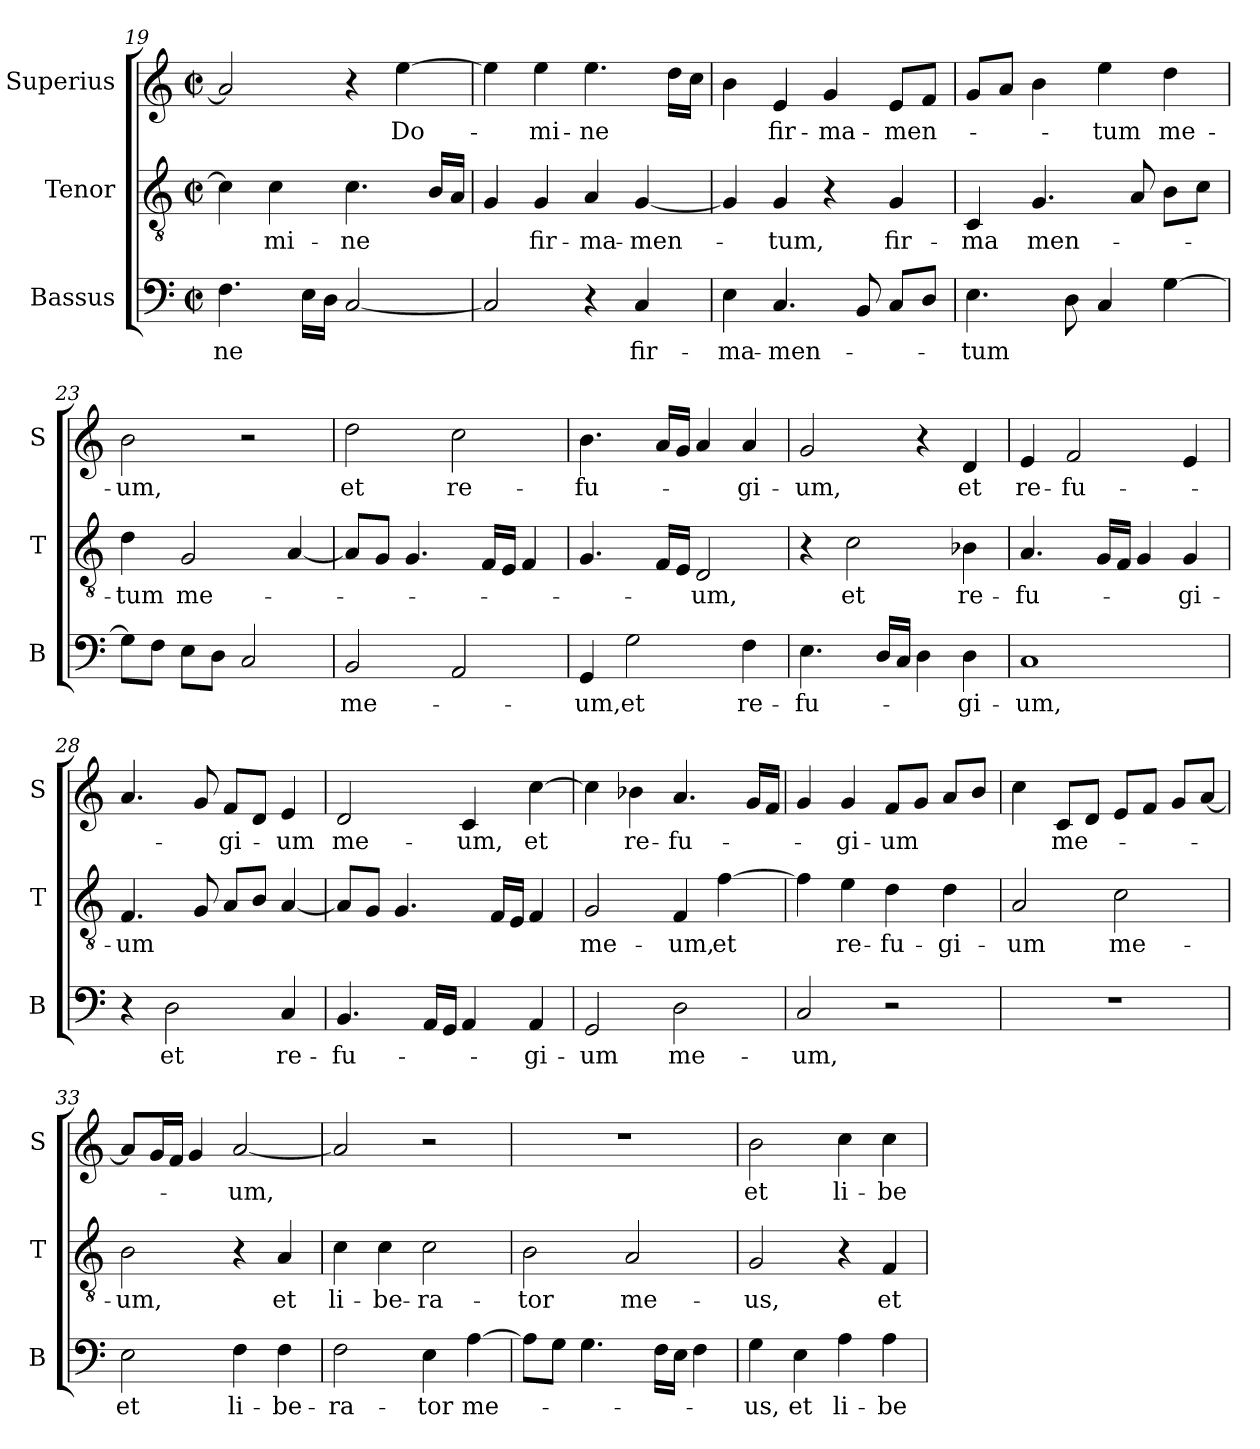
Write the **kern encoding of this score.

**kern	**text	**kern	**text	**kern	**text
*part3	*part3	*part2	*part2	*part1	*part1
*staff3	*staff3	*staff2	*staff2	*staff1	*staff1
*I"Bassus	*	*I"Tenor	*	*I"Superius	*
*I'B	*	*I'T	*	*I'S	*
*clefF4	*	*clefGv2	*	*clefG2	*
*k[]	*	*k[]	*	*k[]	*
*C:	*	*C:	*	*C:	*
*M2/2	*	*M2/2	*	*M2/2	*
*met(c|)	*	*met(c|)	*	*met(c|)	*
=19	=19	=19	=19	=19	=19
!	!LO:LY:b	!	!	!	!
4.F\	-ne	4c\]	.	2a/]	.
!	!	!	!LO:LY:b	!	!
.	.	4c\	-mi-	.	.
16E\LL	.	.	.	.	.
16D\JJ	.	.	.	.	.
!	!	!	!LO:LY:b	!	!
[2C/	.	4.c\	-ne	4r	.
!	!	!	!	!	!LO:LY:b
.	.	.	.	[4ee\	Do-
.	.	16B/LL	.	.	.
.	.	16A/JJ	.	.	.
!!LO:LB:g=z
=20	=20	=20	=20	=20	=20
2C/]	.	4G/	.	4ee\]	.
!	!	!	!LO:LY:b	!	!LO:LY:b
.	.	4G/	fir-	4ee\	-mi-
!	!	!	!LO:LY:b	!	!LO:LY:b
4r	.	4A/	-ma-	4.ee\	-ne
!	!LO:LY:b	!	!LO:LY:b	!	!
4C/	fir-	[4G/	-men-	.	.
.	.	.	.	16dd\LL	.
.	.	.	.	16cc\JJ	.
=21	=21	=21	=21	=21	=21
!	!LO:LY:b	!	!	!	!
4E\	-ma-	4G/]	.	4b\	.
!	!LO:LY:b	!	!LO:LY:b	!	!LO:LY:b
4.C/	-men-	4G/	-tum,	4e/	fir-
!	!	!	!	!	!LO:LY:b
.	.	4r	.	4g/	-ma-
8BB/	.	.	.	.	.
!	!	!	!LO:LY:b	!	!LO:LY:b
8C/L	.	4G/	fir-	8e/L	-men-
8D/J	.	.	.	8f/J	.
=22	=22	=22	=22	=22	=22
!	!LO:LY:b	!	!LO:LY:b	!	!
4.E\	-tum	4C/	-ma	8g/L	.
.	.	.	.	8a/J	.
!	!	!	!LO:LY:b	!	!
.	.	4.G/	men-	4b\	.
8D\	.	.	.	.	.
!	!	!	!	!	!LO:LY:b
4C/	.	.	.	4ee\	-tum
.	.	8A/	.	.	.
!	!	!	!	!	!LO:LY:b
[4G\	.	8B\L	.	4dd\	me-
.	.	8c\J	.	.	.
=23	=23	=23	=23	=23	=23
!	!	!	!LO:LY:b	!	!LO:LY:b
8G\L]	.	4d\	-tum	2b\	-um,
8F\J	.	.	.	.	.
!	!	!	!LO:LY:b	!	!
8E\L	.	2G/	me-	.	.
8D\J	.	.	.	.	.
2C/	.	.	.	2r	.
.	.	[4A/	.	.	.
=24	=24	=24	=24	=24	=24
!	!LO:LY:b	!	!	!	!LO:LY:b
2BB/	me-	8A/L]	.	2dd\	et
.	.	8G/J	.	.	.
.	.	4.G/	.	.	.
!	!	!	!	!	!LO:LY:b
2AA/	.	.	.	2cc\	re-
.	.	16F/LL	.	.	.
.	.	16E/JJ	.	.	.
.	.	4F/	.	.	.
!!LO:LB:g=z
=25	=25	=25	=25	=25	=25
!	!LO:LY:b	!	!	!	!LO:LY:b
4GG/	-um,	4.G/	.	4.b\	-fu-
!	!LO:LY:b	!	!	!	!
2G\	et	.	.	.	.
.	.	16F/LL	.	16a/LL	.
.	.	16E/JJ	.	16g/JJ	.
!	!	!	!LO:LY:b	!	!
.	.	2D/	-um,	4a/	.
!	!LO:LY:b	!	!	!	!LO:LY:b
4F\	re-	.	.	4a/	-gi-
=26	=26	=26	=26	=26	=26
!	!LO:LY:b	!	!	!	!LO:LY:b
4.E\	-fu-	4r	.	2g/	-um,
!	!	!	!LO:LY:b	!	!
.	.	2c\	et	.	.
16D/LL	.	.	.	.	.
16C/JJ	.	.	.	.	.
4D\	.	.	.	4r	.
!	!LO:LY:b	!	!LO:LY:b	!	!LO:LY:b
4D\	-gi-	4B-X\	re-	4d/	et
=27	=27	=27	=27	=27	=27
!	!LO:LY:b	!	!LO:LY:b	!	!LO:LY:b
1C	-um,	4.A/	-fu-	4e/	re-
!	!	!	!	!	!LO:LY:b
.	.	.	.	2f/	-fu-
.	.	16G/LL	.	.	.
.	.	16F/JJ	.	.	.
.	.	4G/	.	.	.
!	!	!	!LO:LY:b	!	!
.	.	4G/	-gi-	4e/	.
=28	=28	=28	=28	=28	=28
!	!	!	!LO:LY:b	!	!
4r	.	4.F/	-um	4.a/	.
!	!LO:LY:b	!	!	!	!
2D\	et	.	.	.	.
.	.	8G/	.	8g/	.
!	!	!	!	!	!LO:LY:b
.	.	8A/L	.	8f/L	-gi-
.	.	8B/J	.	8d/J	.
!	!LO:LY:b	!	!	!	!LO:LY:b
4C/	re-	[4A/	.	4e/	-um
=29	=29	=29	=29	=29	=29
!	!LO:LY:b	!	!	!	!LO:LY:b
4.BB/	-fu-	8A/L]	.	2d/	me-
.	.	8G/J	.	.	.
.	.	4.G/	.	.	.
16AA/LL	.	.	.	.	.
16GG/JJ	.	.	.	.	.
!	!	!	!	!	!LO:LY:b
4AA/	.	.	.	4c/	-um,
.	.	16F/LL	.	.	.
.	.	16E/JJ	.	.	.
!	!LO:LY:b	!	!	!	!LO:LY:b
4AA/	-gi-	4F/	.	[4cc\	et
!!LO:LB:g=z
=30	=30	=30	=30	=30	=30
!	!LO:LY:b	!	!LO:LY:b	!	!
2GG/	-um	2G/	me-	4cc\]	.
!	!	!	!	!	!LO:LY:b
.	.	.	.	4b-X\	re-
!	!LO:LY:b	!	!LO:LY:b	!	!LO:LY:b
2D\	me-	4F/	-um,	4.a/	-fu-
!	!	!	!LO:LY:b	!	!
.	.	[4f\	et	.	.
.	.	.	.	16g/LL	.
.	.	.	.	16f/JJ	.
=31	=31	=31	=31	=31	=31
!	!LO:LY:b	!	!	!	!
2C/	-um,	4f\]	.	4g/	.
!	!	!	!LO:LY:b	!	!LO:LY:b
.	.	4e\	re-	4g/	-gi-
!	!	!	!LO:LY:b	!	!LO:LY:b
2r	.	4d\	-fu-	8f/L	-um
.	.	.	.	8g/J	.
!	!	!	!LO:LY:b	!	!
.	.	4d\	-gi-	8a/L	.
.	.	.	.	8b/J	.
=32	=32	=32	=32	=32	=32
!	!	!	!LO:LY:b	!	!
1r	.	2A/	-um	4cc\	.
!	!	!	!	!	!LO:LY:b
.	.	.	.	8c/L	me-
.	.	.	.	8d/J	.
!	!	!	!LO:LY:b	!	!
.	.	2c\	me-	8e/L	.
.	.	.	.	8f/J	.
.	.	.	.	8g/L	.
.	.	.	.	[8a/J	.
=33	=33	=33	=33	=33	=33
!	!LO:LY:b	!	!LO:LY:b	!	!
2E\	et	2B\	-um,	8a/L]	.
.	.	.	.	16g/L	.
.	.	.	.	16f/JJ	.
.	.	.	.	4g/	.
!	!LO:LY:b	!	!	!	!LO:LY:b
4F\	li-	4r	.	[2a/	-um,
!	!LO:LY:b	!	!LO:LY:b	!	!
4F\	-be-	4A/	et	.	.
=34	=34	=34	=34	=34	=34
!	!LO:LY:b	!	!LO:LY:b	!	!
2F\	-ra-	4c\	li-	2a/]	.
!	!	!	!LO:LY:b	!	!
.	.	4c\	-be-	.	.
!	!LO:LY:b	!	!LO:LY:b	!	!
4E\	-tor	2c\	-ra-	2r	.
!	!LO:LY:b	!	!	!	!
[4A\	me-	.	.	.	.
!!LO:PB:g=z
=35	=35	=35	=35	=35	=35
!	!	!	!LO:LY:b	!	!
8A\L]	.	2B\	-tor	1r	.
8G\J	.	.	.	.	.
4.G\	.	.	.	.	.
!	!	!	!LO:LY:b	!	!
.	.	2A/	me-	.	.
16F\LL	.	.	.	.	.
16E\JJ	.	.	.	.	.
4F\	.	.	.	.	.
=36	=36	=36	=36	=36	=36
!	!LO:LY:b	!	!LO:LY:b	!	!LO:LY:b
4G\	-us,	2G/	-us,	2b\	et
!	!LO:LY:b	!	!	!	!
4E\	et	.	.	.	.
!	!LO:LY:b	!	!	!	!LO:LY:b
4A\	li-	4r	.	4cc\	li-
!	!LO:LY:b	!	!LO:LY:b	!	!LO:LY:b
4A\	-be-	4F/	et	4cc\	-be-
=	=	=	=	=	=
*-	*-	*-	*-	*-	*-
